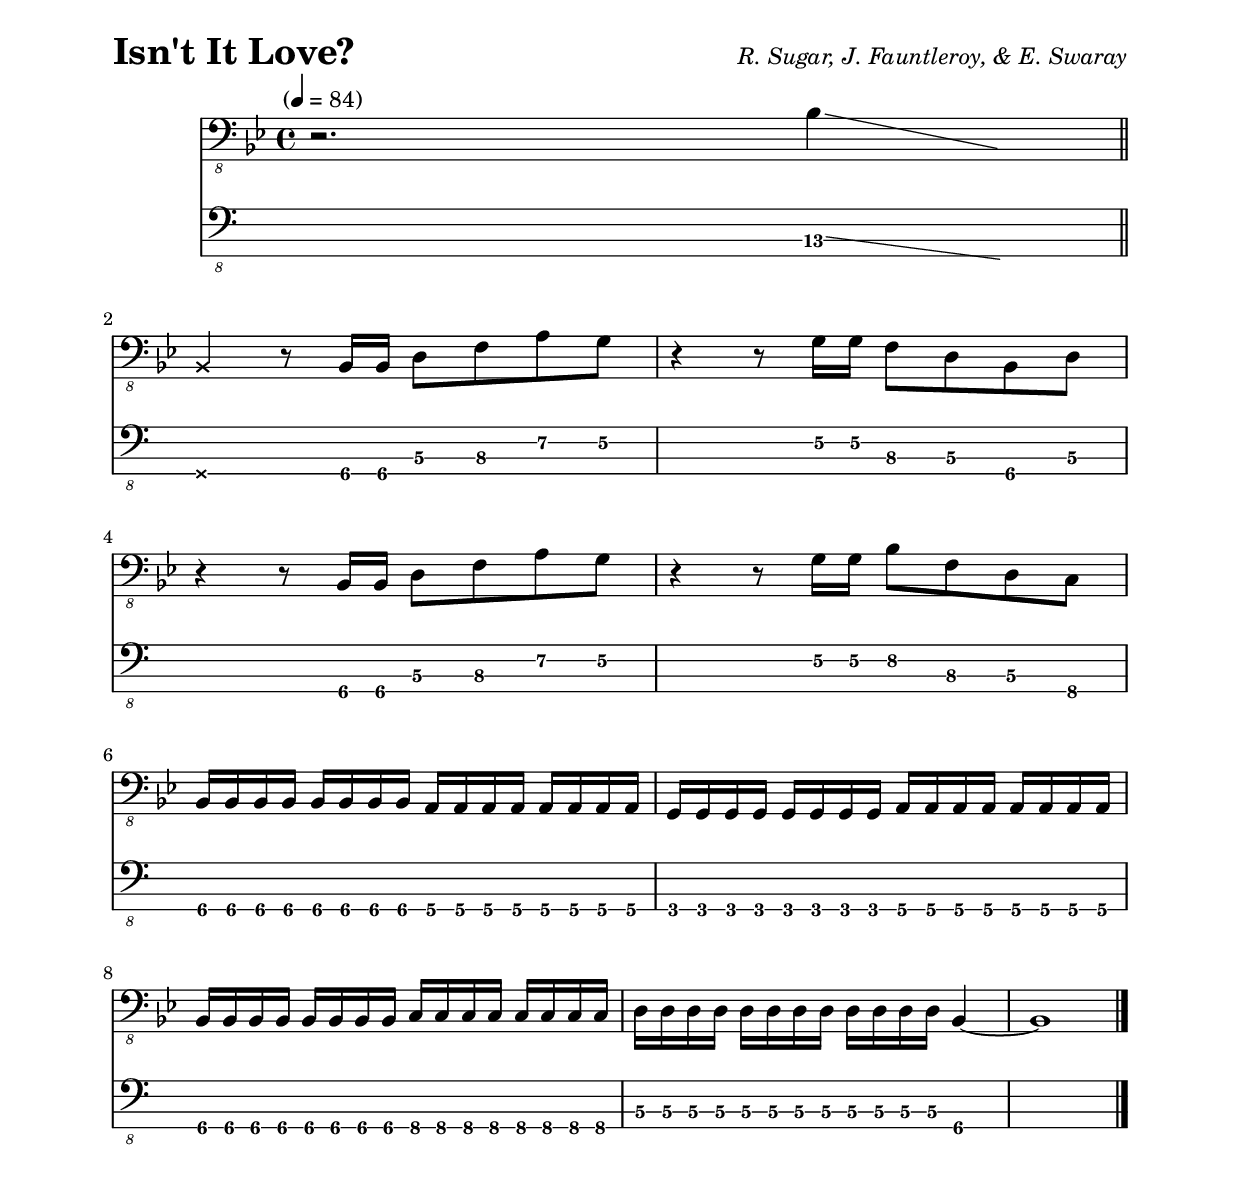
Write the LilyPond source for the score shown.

% LilyBin

\version "2.22.1"
\include "english.ly"


clickTrack = #(define-music-function (beat meter)
  ((ly:duration? #f) fraction?)
  (let* ((beat (if (ly:duration? beat) beat
                 (make-duration-of-length
                   (ly:make-moment (/ 1 (cdr meter))))))
         (meter-moment (ly:make-moment (/ (car meter) (cdr meter))))
         (beat-moment (ly:duration-length beat))
         (beat-count (floor (ly:moment-main
           (ly:moment-div meter-moment beat-moment))))
         (final-moment (ly:moment-mod meter-moment beat-moment))
         (final-duration (make-duration-of-length final-moment))
         (needs-final? (ly:moment<? (ly:make-moment 0) final-moment)))
    (make-sequential-music
      (map (lambda (n)
        (cond
          ((eqv? 0 n) #{ \drummode { wbh $beat \ff } #})
          ((eqv? beat-count n) #{ \drummode { r $final-duration } #})
          (else #{ \drummode { wbl $beat \pp } #})))
        (iota (if needs-final? (1+ beat-count) beat-count))))))

clickTrackDuring = #(define-music-function (beat meter music)
  ((ly:duration? #f) fraction? ly:music?)
  (let* ((music-length (ly:music-length music))
         (meter-moment (ly:make-moment (/ (car meter) (cdr meter))))
         (repeat-count (floor (ly:moment-main
           (ly:moment-div music-length meter-moment)))))
  (if (ly:duration? beat)
    #{ \repeat unfold $repeat-count \clickTrack $beat $meter #}
   #{ \repeat unfold $repeat-count \clickTrack $meter #})))
				  

\header {
  piece = \markup { \fontsize #4 \bold "Isn't It Love?" }
  opus = \markup { \italic "R. Sugar, J. Fauntleroy, & E. Swaray" }
}

\paper { 
  left-margin = 0.75\in
  right-margin = 0.75\in
  top-margin = 1\in
  bottom-margin = 1\in
}

cbreak = { 
  \break
} 

sbreak = { \break }

global = {
  \tempo "" 4 = 84
  \time 4/4
  \compressEmptyMeasures
  %\compressFullBarRests
  % \override MultiMeasureRest.expand-limit = #2
}

my_notes = \relative c {
  \clef "bass_8"
  \key bf \major
  
  %R1*13 |
  r2. \afterGrace bf4\3 \glissando { \hideNotes bf,8 \unHideNotes } \bar "||"
  \sbreak
  \xNote bf4 r8 bf16 bf d8 f\3 a g | 
  r4 r8 g16 g f8\3 d bf d |
  \cbreak
  r4 r8 bf16 bf d8 f\3 a g | 
  r4 r8 g16 g bf8\2 f\3 d c\4 |
  \cbreak
  bf16 bf bf bf bf bf bf bf a a a a a a a a |
  g16 g g g g g g g a a a a a a a a |
  \cbreak
  bf16 bf bf bf bf bf bf bf c\4 c\4 c\4 c\4 c\4 c\4 c\4 c\4 |
  d16 d d d d d d d d d d d bf4~ | bf1 
  \bar "|."
}

my_chords = \chordmode { }

ticktock = \drummode {
  \clickTrackDuring 4/4 \my_notes
}

my_music = <<
  \new ChordNames {
    \set ChordNames.midiInstrument = "percussive organ"
    \set ChordNames.midiMaximumVolume = #0.2
    \set chordChanges = ##t
    \global
    \my_chords
  }
  \new Staff {
    \set Staff.midiInstrument = #"electric bass (finger)"
    \set Staff.midiMinimumVolume = #0.7
    \set Staff.midiMaximumVolume = #0.95
    \global
    \my_notes
  }
  \tag #'scoreOnly
  \new TabStaff
    \with { stringTunings = #bass-tuning } 
  { 
    \set TabStaff.minimumFret = 3
    \set TabStaff.restrainOpenStrings = ##t
    \global
    \my_notes
  }
  \tag #'midiOnly
  \new DrumStaff = TickTock <<
    \new DrumVoice = "ticktock" {
      \set DrumStaff.instrumentName = "TickTock"
      \set DrumStaff.midiMaximumVolume = #0.9
      \global
      \ticktock
    }
  >>
>>
  
\score {
  \removeWithTag #'midiOnly \my_music
  \layout {
    \context {
      \Score \override StringNumber #'stencil = ##f 
    }
  }
}

\score {
  \removeWithTag #'scoreOnly \unfoldRepeats \my_music
  \midi {}
}
